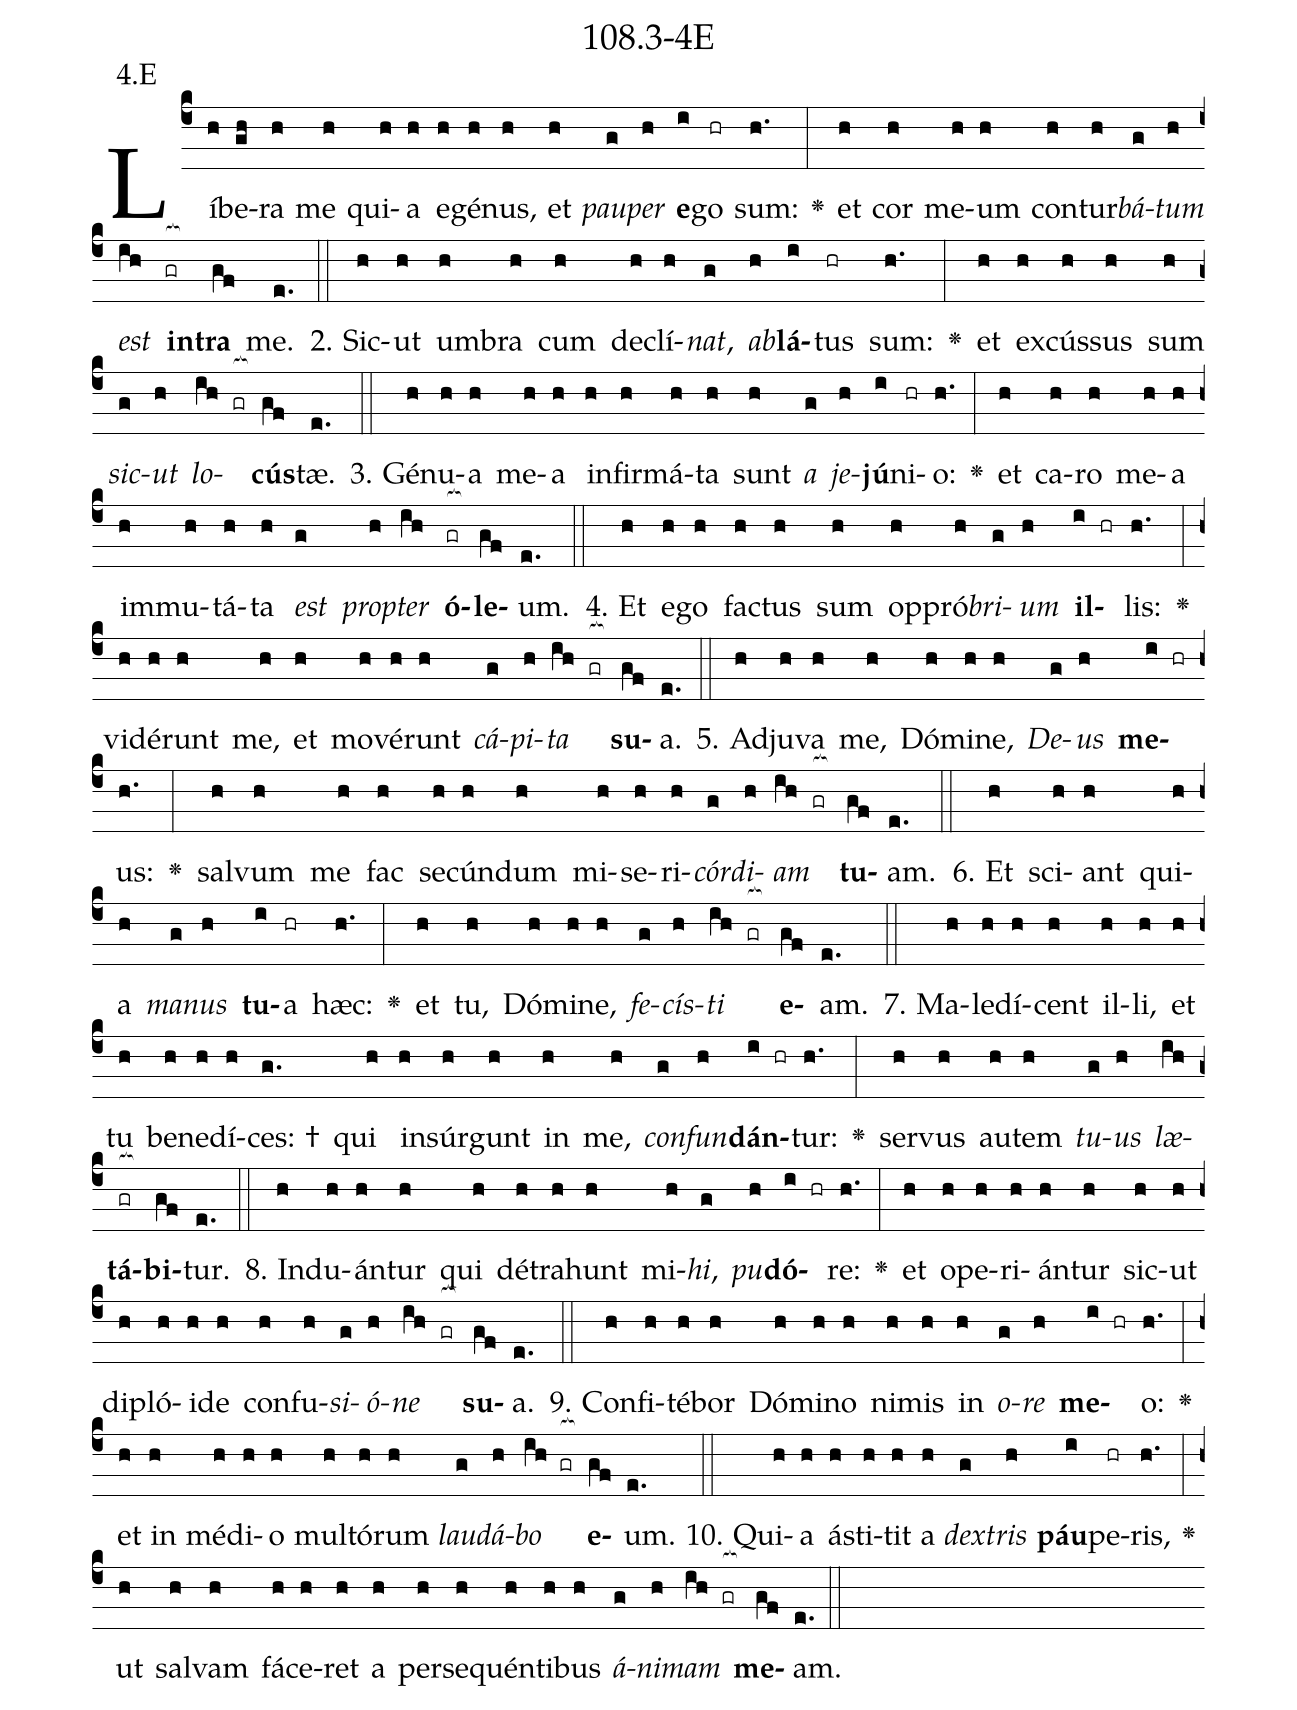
name: 108.3-4E;
annotation: 4.E;
%%
(c4)Lí(h)be(gh)ra(h) me(h) qui(h)a(h) e(h)gé(h)nus,(h) et(h) <i>pau</i>(g)<i>per</i>(h) <b>e</b>(i)go(hr) sum:(h.) <v>\greheightstar</v>(:) et(h) cor(h) me(h)um(h) con(h)tur(h)<i>bá</i>(g)<i>tum</i>(h) <i>est</i>(ih) <b>in</b>(gr[ocb:1{])<b>tra</b>(gf[ocb:0}]) me.(e.) (::)
2. Sic(h)ut(h) um(h)bra(h) cum(h) de(h)clí(h)<i>nat</i>,(g) <i>ab</i>(h)<b>lá</b>(i)tus(hr) sum:(h.) <v>\greheightstar</v>(:) et(h) ex(h)cús(h)sus(h) sum(h) <i>sic</i>(g)<i>ut</i>(h) <i>lo</i>(ih gr[ocb:1{])<b>cús</b>(gf[ocb:0}])tæ.(e.) (::)
3. Gé(h)nu(h)a(h) me(h)a(h) in(h)fir(h)má(h)ta(h) sunt(h) <i>a</i>(g) <i>je</i>(h)<b>jú</b>(i)ni(hr)o:(h.) <v>\greheightstar</v>(:) et(h) ca(h)ro(h) me(h)a(h) im(h)mu(h)tá(h)ta(h) <i>est</i>(g) <i>prop</i>(h)<i>ter</i>(ih) <b>ó</b>(gr[ocb:1{])<b>le</b>(gf[ocb:0}])um.(e.) (::)
4. Et(h) e(h)go(h) fac(h)tus(h) sum(h) op(h)pró(h)<i>bri</i>(g)<i>um</i>(h) <b>il</b>(i hr)lis:(h.) <v>\greheightstar</v>(:) vi(h)dé(h)runt(h) me,(h) et(h) mo(h)vé(h)runt(h) <i>cá</i>(g)<i>pi</i>(h)<i>ta</i>(ih gr[ocb:1{]) <b>su</b>(gf[ocb:0}])a.(e.) (::)
5. Ad(h)ju(h)va(h) me,(h) Dó(h)mi(h)ne,(h) <i>De</i>(g)<i>us</i>(h) <b>me</b>(i hr)us:(h.) <v>\greheightstar</v>(:) sal(h)vum(h) me(h) fac(h) se(h)cún(h)dum(h) mi(h)se(h)ri(h)<i>cór</i>(g)<i>di</i>(h)<i>am</i>(ih gr[ocb:1{]) <b>tu</b>(gf[ocb:0}])am.(e.) (::)
6. Et(h) sci(h)ant(h) qui(h)a(h) <i>ma</i>(g)<i>nus</i>(h) <b>tu</b>(i)a(hr) hæc:(h.) <v>\greheightstar</v>(:) et(h) tu,(h) Dó(h)mi(h)ne,(h) <i>fe</i>(g)<i>cís</i>(h)<i>ti</i>(ih gr[ocb:1{]) <b>e</b>(gf[ocb:0}])am.(e.) (::)
7. Ma(h)le(h)dí(h)cent(h) il(h)li,(h) et(h) tu(h) be(h)ne(h)dí(h)ces: †(g.) qui(h) in(h)súr(h)gunt(h) in(h) me,(h) <i>con</i>(g)<i>fun</i>(h)<b>dán</b>(i hr)tur:(h.) <v>\greheightstar</v>(:) ser(h)vus(h) au(h)tem(h) <i>tu</i>(g)<i>us</i>(h) <i>læ</i>(ih)<b>tá</b>(gr[ocb:1{])<b>bi</b>(gf[ocb:0}])tur.(e.) (::)
8. Ind(h)u(h)án(h)tur(h) qui(h) dé(h)tra(h)hunt(h) mi(h)<i>hi</i>,(g) <i>pu</i>(h)<b>dó</b>(i hr)re:(h.) <v>\greheightstar</v>(:) et(h) o(h)pe(h)ri(h)án(h)tur(h) sic(h)ut(h) di(h)pló(h)i(h)de(h) con(h)fu(h)<i>si</i>(g)<i>ó</i>(h)<i>ne</i>(ih gr[ocb:1{]) <b>su</b>(gf[ocb:0}])a.(e.) (::)
9. Con(h)fi(h)té(h)bor(h) Dó(h)mi(h)no(h) ni(h)mis(h) in(h) <i>o</i>(g)<i>re</i>(h) <b>me</b>(i hr)o:(h.) <v>\greheightstar</v>(:) et(h) in(h) mé(h)di(h)o(h) mul(h)tó(h)rum(h) <i>lau</i>(g)<i>dá</i>(h)<i>bo</i>(ih gr[ocb:1{]) <b>e</b>(gf[ocb:0}])um.(e.) (::)
10. Qui(h)a(h) á(h)sti(h)tit(h) a(h) <i>dex</i>(g)<i>tris</i>(h) <b>páu</b>(i)pe(hr)ris,(h.) <v>\greheightstar</v>(:) ut(h) sal(h)vam(h) fá(h)ce(h)ret(h) a(h) per(h)se(h)quén(h)ti(h)bus(h) <i>á</i>(g)<i>ni</i>(h)<i>mam</i>(ih gr[ocb:1{]) <b>me</b>(gf[ocb:0}])am.(e.) (::)
